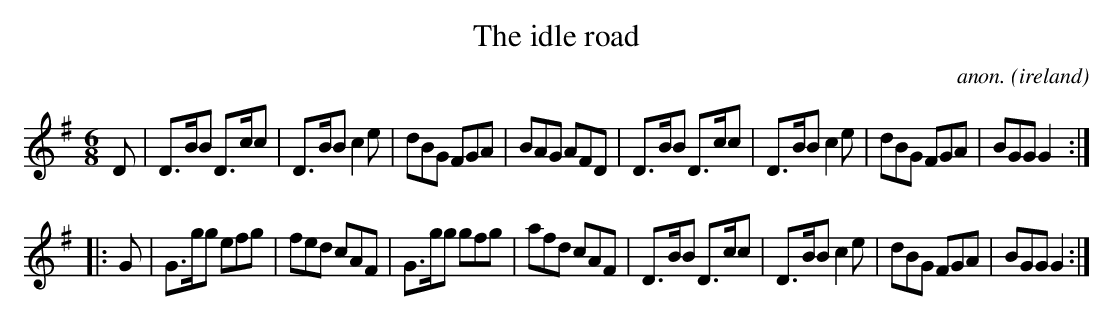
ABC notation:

X:1
T:The idle road
O:ireland
C:anon.
M:6/8
L:1/8
K:G
D|D>BB D>cc|D>BB c2e|dBG FGA|BAG AFD|D>BB D>cc|D>BB c2e|dBG FGA|BGG G2:|
|:G|G>gg efg|fed cAF|G>gg gfg|afd cAF|D>BB D>cc|D>BB c2e|dBG FGA|BGG G2:|
